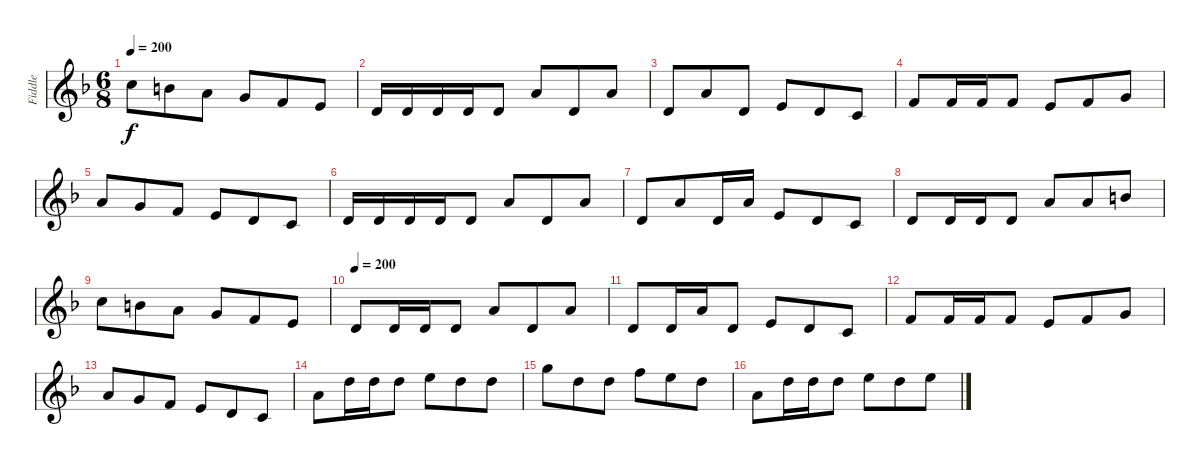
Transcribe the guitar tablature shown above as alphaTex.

\track ("Fiddle" "Fiddle") {instrument fiddle}
\staff {score}
\tuning (E4 B3 G3 D3 A2 D2) {hide}
\ts (6 8)
\tempo 200
\clef g2
\ks dminor
8.1.8{dy f} 7.1.8 5.1.8 3.1.8 1.1.8 0.1.8 |
3.2.16 3.2.16 3.2.16 3.2.16 3.2.8 5.1.8 3.2.8 5.1.8 |
3.2.8 5.1.8 3.2.8 0.1.8 3.2.8 1.2.8 |
1.1.8 1.1.16 1.1.16 1.1.8 0.1.8 1.1.8 3.1.8 |
5.1.8 3.1.8 1.1.8 0.1.8 3.2.8 1.2.8 |
3.2.16 3.2.16 3.2.16 3.2.16 3.2.8 5.1.8 3.2.8 5.1.8 |
3.2.8 5.1.8 3.2.16 5.1.16 5.2.8 3.2.8 5.3.8 |
3.2.8 3.2.16 3.2.16 3.2.8 5.1.8 5.1.8 7.1.8 |
8.1.8 7.1.8 5.1.8 3.1.8 1.1.8 0.1.8 |
\tempo 200
3.2.8 3.2.16 3.2.16 3.2.8 5.1.8 3.2.8 5.1.8 |
3.2.8 3.2.16 5.1.16 3.2.8 0.1.8 3.2.8 1.2.8 |
1.1.8 1.1.16 1.1.16 1.1.8 0.1.8 1.1.8 3.1.8 |
5.1.8 3.1.8 1.1.8 0.1.8 3.2.8 1.2.8 |
10.2.8 10.1.16 10.1.16 10.1.8 12.1.8 10.1.8 10.1.8 |
15.1.8 15.2.8 15.2.8 13.1.8 12.1.8 10.1.8 |
10.2.8 10.1.16 10.1.16 10.1.8 12.1.8 10.1.8 12.1.8
